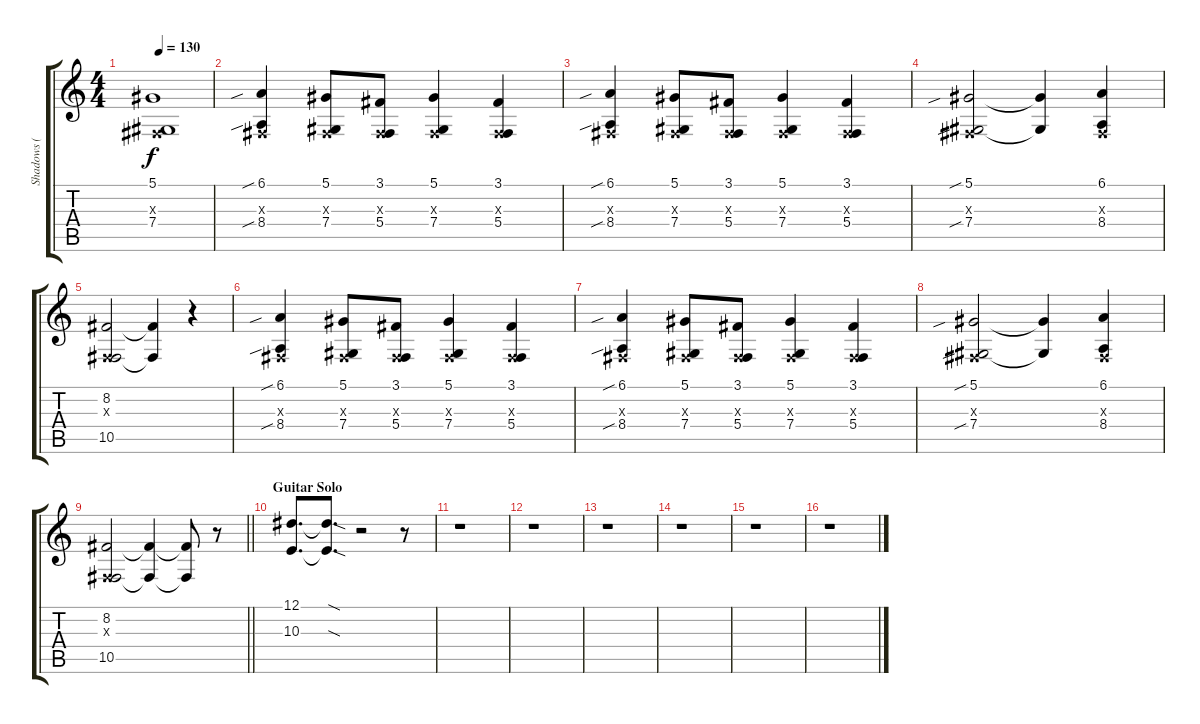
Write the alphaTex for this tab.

\track ("Shadows ( Vocals )" "Shadows ( ") {instrument clarinet}
\staff {score tabs}
\tuning (Eb4 Bb3 Gb3 Db3 Ab2 Db2) {hide}
\ts (4 4)
\tempo 130
\clef g2
\ks c
(5.1 0.3{x} 7.4).1{dy f} |
(6.1{sib} 0.3{x} 8.4{sib}).4 (5.1 0.3{x} 7.4).8 (3.1 0.3{x} 5.4).8 (5.1 0.3{x} 7.4).4 (3.1 0.3{x} 5.4).4 |
(6.1{sib} 0.3{x} 8.4{sib}).4 (5.1 0.3{x} 7.4).8 (3.1 0.3{x} 5.4).8 (5.1 0.3{x} 7.4).4 (3.1 0.3{x} 5.4).4 |
(5.1{sib} 0.3{x} 7.4{sib}).2 (5.1{t} 7.4{t}).4 (6.1 0.3{x} 8.4).4 |
(8.2 0.3{x} 10.5).2 (8.2{t} 10.5{t}).4 r.4 |
(6.1{sib} 0.3{x} 8.4{sib}).4 (5.1 0.3{x} 7.4).8 (3.1 0.3{x} 5.4).8 (5.1 0.3{x} 7.4).4 (3.1 0.3{x} 5.4).4 |
(6.1{sib} 0.3{x} 8.4{sib}).4 (5.1 0.3{x} 7.4).8 (3.1 0.3{x} 5.4).8 (5.1 0.3{x} 7.4).4 (3.1 0.3{x} 5.4).4 |
(5.1{sib} 0.3{x} 7.4{sib}).2 (5.1{t} 7.4{t}).4 (6.1 0.3{x} 8.4).4 |
\barLineRight lightlight
(8.2 0.3{x} 10.5).2 (8.2{t} 10.5{t}).4 (8.2{t} 10.5{t}).8 r.8 |
\section ("" "Guitar Solo")
(12.1 10.3).8{d} (12.1{sod t} 10.3{sod t}).8{d} r.2 r.8 |
r.1 |
r.1 |
r.1 |
r.1 |
r.1 |
r.1
